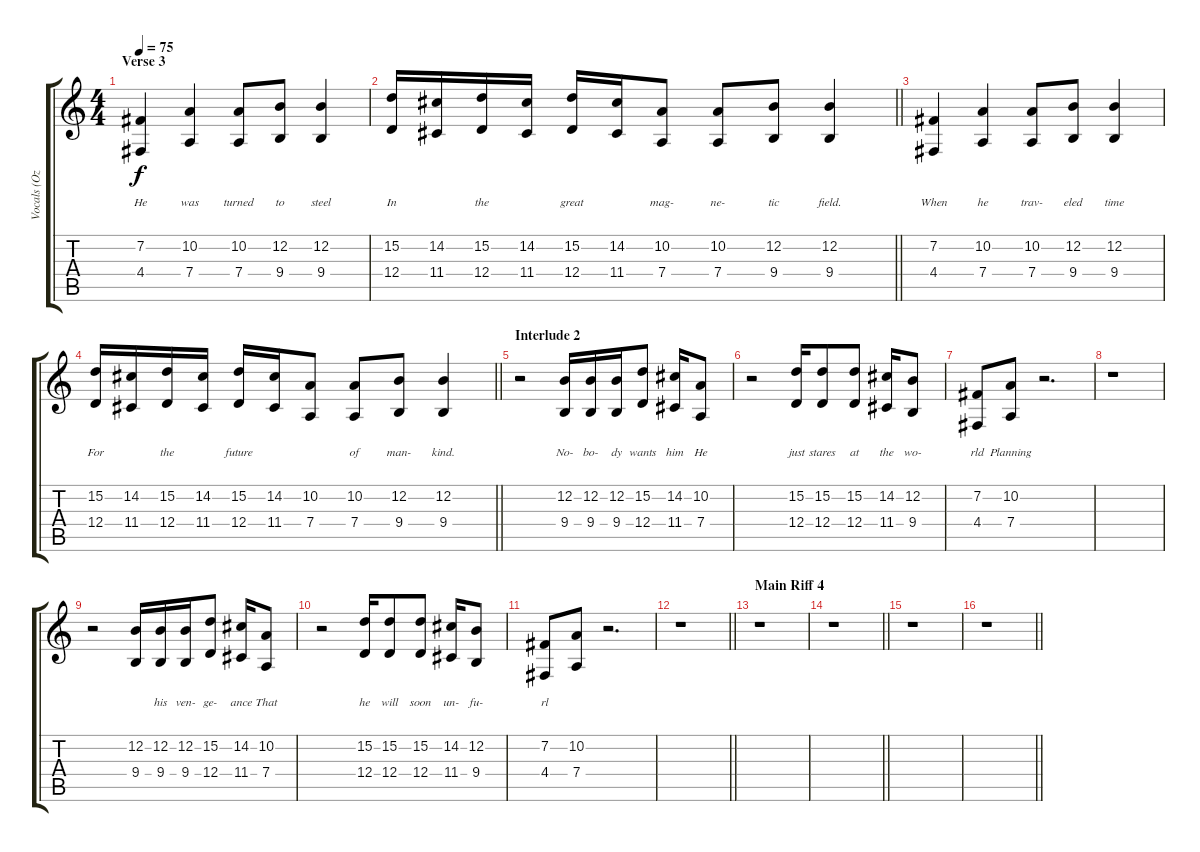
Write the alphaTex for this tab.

\track ("Vocals (Ozzy Osbourne)" "Vocals (Oz") {instrument tuba}
\staff {score tabs}
\tuning (E4 B3 G3 D3 A2 E2) {hide}
\ts (4 4)
\section ("" "Verse 3")
\tempo 75
\clef g2
\ks c
(7.2 4.4).4{lyrics (0 "") lyrics (1 "") lyrics (2 "He") lyrics (3 "") lyrics (4 "") dy f} (10.2 7.4).4{lyrics (0 "") lyrics (1 "") lyrics (2 "was") lyrics (3 "") lyrics (4 "")} (10.2 7.4).8{lyrics (0 "") lyrics (1 "") lyrics (2 "turned") lyrics (3 "") lyrics (4 "")} (12.2 9.4).8{lyrics (0 "") lyrics (1 "") lyrics (2 "to") lyrics (3 "") lyrics (4 "")} (12.2 9.4).4{lyrics (0 "") lyrics (1 "") lyrics (2 "steel") lyrics (3 "") lyrics (4 "")} |
\barLineRight lightlight
(15.2 12.4).16{lyrics (0 "") lyrics (1 "") lyrics (2 "In") lyrics (3 "") lyrics (4 "")} (14.2 11.4).16{lyrics (0 "") lyrics (1 "") lyrics (2 "") lyrics (3 "") lyrics (4 "")} (15.2 12.4).16{lyrics (0 "") lyrics (1 "") lyrics (2 "the") lyrics (3 "") lyrics (4 "")} (14.2 11.4).16{lyrics (0 "") lyrics (1 "") lyrics (2 "") lyrics (3 "") lyrics (4 "")} (15.2 12.4).16{lyrics (0 "") lyrics (1 "") lyrics (2 "great") lyrics (3 "") lyrics (4 "")} (14.2 11.4).16{lyrics (0 "") lyrics (1 "") lyrics (2 "") lyrics (3 "") lyrics (4 "")} (10.2 7.4).8{lyrics (0 "") lyrics (1 "") lyrics (2 "mag-") lyrics (3 "") lyrics (4 "")} (10.2 7.4).8{lyrics (0 "") lyrics (1 "") lyrics (2 "ne-") lyrics (3 "") lyrics (4 "")} (12.2 9.4).8{lyrics (0 "") lyrics (1 "") lyrics (2 "tic") lyrics (3 "") lyrics (4 "")} (12.2 9.4).4{lyrics (0 "") lyrics (1 "") lyrics (2 "field.") lyrics (3 "") lyrics (4 "")} |
(7.2 4.4).4{lyrics (0 "") lyrics (1 "") lyrics (2 "When") lyrics (3 "") lyrics (4 "")} (10.2 7.4).4{lyrics (0 "") lyrics (1 "") lyrics (2 "he") lyrics (3 "") lyrics (4 "")} (10.2 7.4).8{lyrics (0 "") lyrics (1 "") lyrics (2 "trav-") lyrics (3 "") lyrics (4 "")} (12.2 9.4).8{lyrics (0 "") lyrics (1 "") lyrics (2 "eled") lyrics (3 "") lyrics (4 "")} (12.2 9.4).4{lyrics (0 "") lyrics (1 "") lyrics (2 "time") lyrics (3 "") lyrics (4 "")} |
\barLineRight lightlight
(15.2 12.4).16{lyrics (0 "") lyrics (1 "") lyrics (2 "For") lyrics (3 "") lyrics (4 "")} (14.2 11.4).16{lyrics (0 "") lyrics (1 "") lyrics (2 "") lyrics (3 "") lyrics (4 "")} (15.2 12.4).16{lyrics (0 "") lyrics (1 "") lyrics (2 "the") lyrics (3 "") lyrics (4 "")} (14.2 11.4).16{lyrics (0 "") lyrics (1 "") lyrics (2 "") lyrics (3 "") lyrics (4 "")} (15.2 12.4).16{lyrics (0 "") lyrics (1 "") lyrics (2 "future") lyrics (3 "") lyrics (4 "")} (14.2 11.4).16{lyrics (0 "") lyrics (1 "") lyrics (2 "") lyrics (3 "") lyrics (4 "")} (10.2 7.4).8{lyrics (0 "") lyrics (1 "") lyrics (2 "") lyrics (3 "") lyrics (4 "")} (10.2 7.4).8{lyrics (0 "") lyrics (1 "") lyrics (2 "of") lyrics (3 "") lyrics (4 "")} (12.2 9.4).8{lyrics (0 "") lyrics (1 "") lyrics (2 "man-") lyrics (3 "") lyrics (4 "")} (12.2 9.4).4{lyrics (0 "") lyrics (1 "") lyrics (2 "kind.") lyrics (3 "") lyrics (4 "")} |
\section ("" "Interlude 2")
r.2 (12.2 9.4).16{lyrics (0 "") lyrics (1 "") lyrics (2 "No-") lyrics (3 "") lyrics (4 "")} (12.2 9.4).16{lyrics (0 "") lyrics (1 "") lyrics (2 "bo-") lyrics (3 "") lyrics (4 "")} (12.2 9.4).16{lyrics (0 "") lyrics (1 "") lyrics (2 "dy") lyrics (3 "") lyrics (4 "")} (15.2 12.4).8{lyrics (0 "") lyrics (1 "") lyrics (2 "wants") lyrics (3 "") lyrics (4 "")} (14.2 11.4).16{lyrics (0 "") lyrics (1 "") lyrics (2 "him") lyrics (3 "") lyrics (4 "")} (10.2 7.4).8{lyrics (0 "") lyrics (1 "") lyrics (2 "He") lyrics (3 "") lyrics (4 "")} |
r.2 (15.2 12.4).16{lyrics (0 "") lyrics (1 "") lyrics (2 "just") lyrics (3 "") lyrics (4 "")} (15.2 12.4).8{lyrics (0 "") lyrics (1 "") lyrics (2 "stares") lyrics (3 "") lyrics (4 "")} (15.2 12.4).8{lyrics (0 "") lyrics (1 "") lyrics (2 "at") lyrics (3 "") lyrics (4 "")} (14.2 11.4).16{lyrics (0 "") lyrics (1 "") lyrics (2 "the") lyrics (3 "") lyrics (4 "")} (12.2 9.4).8{lyrics (0 "") lyrics (1 "") lyrics (2 "wo-") lyrics (3 "") lyrics (4 "")} |
(7.2 4.4).8{lyrics (0 "") lyrics (1 "") lyrics (2 "rld") lyrics (3 "") lyrics (4 "")} (10.2 7.4).8{lyrics (0 "") lyrics (1 "") lyrics (2 "Planning") lyrics (3 "") lyrics (4 "")} r.2{d} |
r.1 |
r.2 (12.2 9.4).16{lyrics (0 "") lyrics (1 "") lyrics (2 "") lyrics (3 "") lyrics (4 "")} (12.2 9.4).16{lyrics (0 "") lyrics (1 "") lyrics (2 "his") lyrics (3 "") lyrics (4 "")} (12.2 9.4).16{lyrics (0 "") lyrics (1 "") lyrics (2 "ven-") lyrics (3 "") lyrics (4 "")} (15.2 12.4).8{lyrics (0 "") lyrics (1 "") lyrics (2 "ge-") lyrics (3 "") lyrics (4 "")} (14.2 11.4).16{lyrics (0 "") lyrics (1 "") lyrics (2 "ance") lyrics (3 "") lyrics (4 "")} (10.2 7.4).8{lyrics (0 "") lyrics (1 "") lyrics (2 "That") lyrics (3 "") lyrics (4 "")} |
r.2 (15.2 12.4).16{lyrics (0 "") lyrics (1 "") lyrics (2 "he") lyrics (3 "") lyrics (4 "")} (15.2 12.4).8{lyrics (0 "") lyrics (1 "") lyrics (2 "will") lyrics (3 "") lyrics (4 "")} (15.2 12.4).8{lyrics (0 "") lyrics (1 "") lyrics (2 "soon") lyrics (3 "") lyrics (4 "")} (14.2 11.4).16{lyrics (0 "") lyrics (1 "") lyrics (2 "un-") lyrics (3 "") lyrics (4 "")} (12.2 9.4).8{lyrics (0 "") lyrics (1 "") lyrics (2 "fu-") lyrics (3 "") lyrics (4 "")} |
(7.2 4.4).8{lyrics (0 "") lyrics (1 "") lyrics (2 "rl") lyrics (3 "") lyrics (4 "")} (10.2 7.4).8 r.2{d} |
\barLineRight lightlight
r.1 |
\section ("" "Main Riff 4")
r.1 |
\barLineRight lightlight
r.1 |
r.1 |
\barLineRight lightlight
r.1
